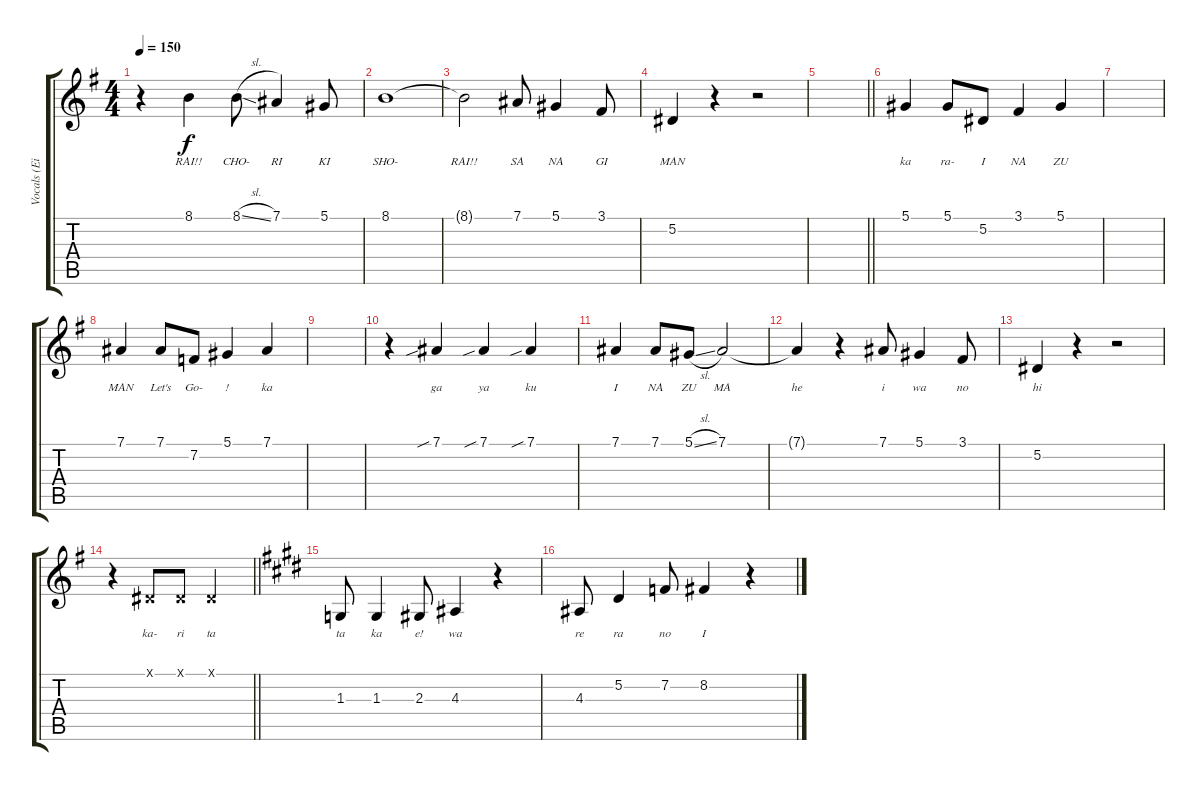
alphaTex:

\track ("Vocals (Eizo)" "Vocals (Ei") {instrument flute}
\staff {score tabs}
\tuning (Eb4 Bb3 Gb3 Db3 Ab2 Eb2) {hide}
\ts (4 4)
\tempo 150
\clef g2
\ks g
r.4{dy f} 8.1.4{lyrics (0 "RAI!!") lyrics (1 "") lyrics (2 "") lyrics (3 "") lyrics (4 "")} 8.1{sl}.8{lyrics (0 "CHO-") lyrics (1 "") lyrics (2 "") lyrics (3 "") lyrics (4 "")} 7.1.4{lyrics (0 "RI") lyrics (1 "") lyrics (2 "") lyrics (3 "") lyrics (4 "")} 5.1.8{lyrics (0 "KI") lyrics (1 "") lyrics (2 "") lyrics (3 "") lyrics (4 "")} |
8.1.1{lyrics (0 "SHO-") lyrics (1 "") lyrics (2 "") lyrics (3 "") lyrics (4 "")} |
8.1{t}.2{lyrics (0 "RAI!!") lyrics (1 "") lyrics (2 "") lyrics (3 "") lyrics (4 "")} 7.1.8{lyrics (0 "SA") lyrics (1 "") lyrics (2 "") lyrics (3 "") lyrics (4 "")} 5.1.4{lyrics (0 "NA") lyrics (1 "") lyrics (2 "") lyrics (3 "") lyrics (4 "")} 3.1.8{lyrics (0 "GI") lyrics (1 "") lyrics (2 "") lyrics (3 "") lyrics (4 "")} |
5.2.4{lyrics (0 "MAN") lyrics (1 "") lyrics (2 "") lyrics (3 "") lyrics (4 "")} r.4 r.2 |
\barLineRight lightlight
|
5.1.4{lyrics (0 "ka") lyrics (1 "") lyrics (2 "") lyrics (3 "") lyrics (4 "")} 5.1.8{lyrics (0 "ra-") lyrics (1 "") lyrics (2 "") lyrics (3 "") lyrics (4 "")} 5.2.8{lyrics (0 "I") lyrics (1 "") lyrics (2 "") lyrics (3 "") lyrics (4 "")} 3.1.4{lyrics (0 "NA") lyrics (1 "") lyrics (2 "") lyrics (3 "") lyrics (4 "")} 5.1.4{lyrics (0 "ZU") lyrics (1 "") lyrics (2 "") lyrics (3 "") lyrics (4 "")} |
|
7.1.4{lyrics (0 "MAN") lyrics (1 "") lyrics (2 "") lyrics (3 "") lyrics (4 "")} 7.1.8{lyrics (0 "Let's") lyrics (1 "") lyrics (2 "") lyrics (3 "") lyrics (4 "")} 7.2.8{lyrics (0 "Go-") lyrics (1 "") lyrics (2 "") lyrics (3 "") lyrics (4 "")} 5.1.4{lyrics (0 "!") lyrics (1 "") lyrics (2 "") lyrics (3 "") lyrics (4 "")} 7.1.4{lyrics (0 "ka") lyrics (1 "") lyrics (2 "") lyrics (3 "") lyrics (4 "")} |
|
r.4 7.1{sib}.4{lyrics (0 "ga") lyrics (1 "") lyrics (2 "") lyrics (3 "") lyrics (4 "")} 7.1{sib}.4{lyrics (0 "ya") lyrics (1 "") lyrics (2 "") lyrics (3 "") lyrics (4 "")} 7.1{sib}.4{lyrics (0 "ku") lyrics (1 "") lyrics (2 "") lyrics (3 "") lyrics (4 "")} |
7.1.4{lyrics (0 "I") lyrics (1 "") lyrics (2 "") lyrics (3 "") lyrics (4 "")} 7.1.8{lyrics (0 "NA") lyrics (1 "") lyrics (2 "") lyrics (3 "") lyrics (4 "")} 5.1{sl}.8{lyrics (0 "ZU") lyrics (1 "") lyrics (2 "") lyrics (3 "") lyrics (4 "")} 7.1.2{lyrics (0 "MA") lyrics (1 "") lyrics (2 "") lyrics (3 "") lyrics (4 "")} |
7.1{t}.4{lyrics (0 "he") lyrics (1 "") lyrics (2 "") lyrics (3 "") lyrics (4 "")} r.4 7.1.8{lyrics (0 "i") lyrics (1 "") lyrics (2 "") lyrics (3 "") lyrics (4 "")} 5.1.4{lyrics (0 "wa") lyrics (1 "") lyrics (2 "") lyrics (3 "") lyrics (4 "")} 3.1.8{lyrics (0 "no") lyrics (1 "") lyrics (2 "") lyrics (3 "") lyrics (4 "")} |
5.2.4{lyrics (0 "hi") lyrics (1 "") lyrics (2 "") lyrics (3 "") lyrics (4 "")} r.4 r.2 |
\barLineRight lightlight
r.4 0.1{x}.8{lyrics (0 "ka-") lyrics (1 "") lyrics (2 "") lyrics (3 "") lyrics (4 "")} 0.1{x}.8{lyrics (0 "ri") lyrics (1 "") lyrics (2 "") lyrics (3 "") lyrics (4 "")} 0.1{x}.2{lyrics (0 "ta") lyrics (1 "") lyrics (2 "") lyrics (3 "") lyrics (4 "")} |
\ks e
1.3.8{lyrics (0 "ta") lyrics (1 "") lyrics (2 "") lyrics (3 "") lyrics (4 "")} 1.3.4{lyrics (0 "ka") lyrics (1 "") lyrics (2 "") lyrics (3 "") lyrics (4 "")} 2.3.8{lyrics (0 "e!") lyrics (1 "") lyrics (2 "") lyrics (3 "") lyrics (4 "")} 4.3.4{lyrics (0 "wa") lyrics (1 "") lyrics (2 "") lyrics (3 "") lyrics (4 "")} r.4 |
4.3.8{lyrics (0 "re") lyrics (1 "") lyrics (2 "") lyrics (3 "") lyrics (4 "")} 5.2.4{lyrics (0 "ra") lyrics (1 "") lyrics (2 "") lyrics (3 "") lyrics (4 "")} 7.2.8{lyrics (0 "no") lyrics (1 "") lyrics (2 "") lyrics (3 "") lyrics (4 "")} 8.2.4{lyrics (0 "I") lyrics (1 "") lyrics (2 "") lyrics (3 "") lyrics (4 "")} r.4
